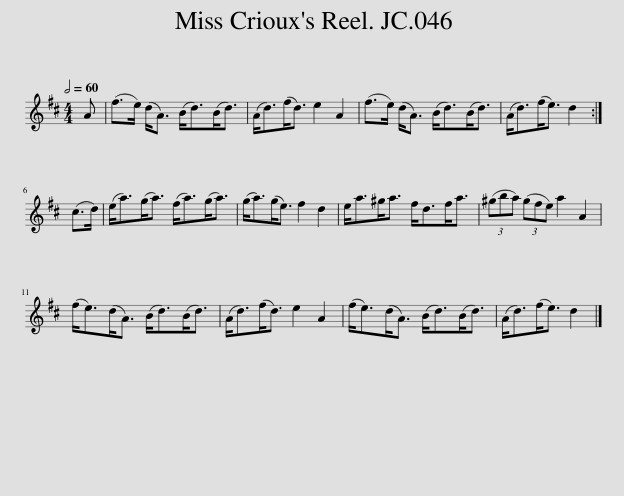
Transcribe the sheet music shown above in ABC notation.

X:1
L:1/8
Q:1/2=60
M:4/4
I:linebreak $
K:D
V:1 treble
V:1
 A | (f>e) (d<A) (B<d)(B<d) | (A<d)(f<d) e2 A2 | (f>e) (d<A) (B<d)(B<d) | (A<d)(f<e) d2 :|$ %5
 (c>d) | (e<a)(g<a) (f<a)(g<a) | (g<a)(g<e) f2 d2 | e<a^g<a f<df<a | (3(^gba) (3(gfe) a2 A2 |$ %10
 (f<e)(d<A) (B<d)(B<d) | (A<d)(f<d) e2 A2 | (f<e)(d<A) (B<d)(B<d) | (A<d)(f<e) d2 |] %14
